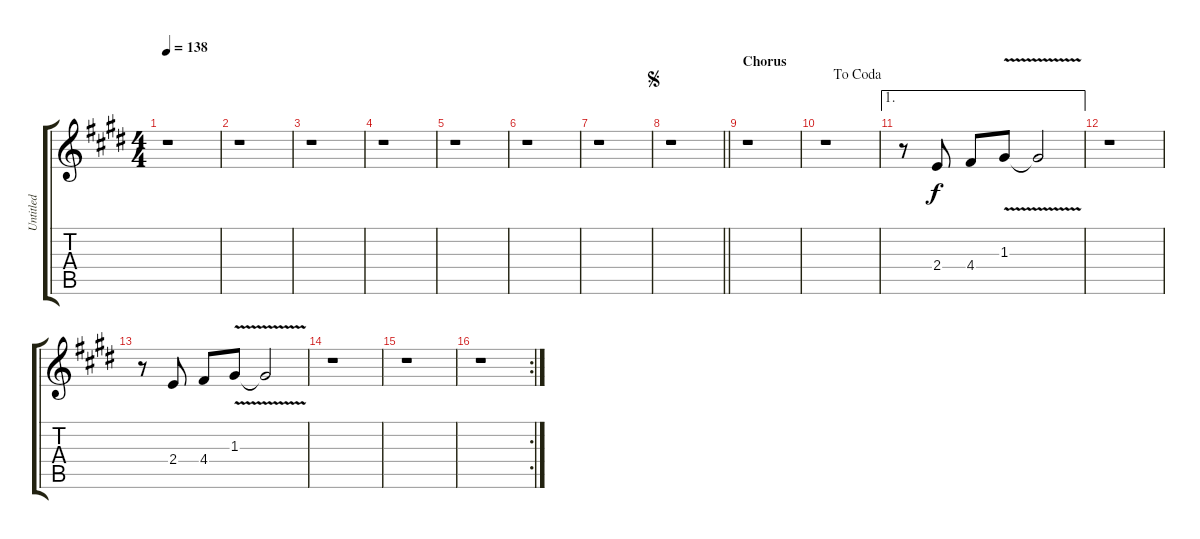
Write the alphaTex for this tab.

\track ("Untitled" "Untitled") {instrument overdrivenguitar}
\staff {score tabs}
\tuning (E4 B3 G3 D3 A2 E2) {hide}
\ts (4 4)
\tempo 138
\clef g2
\ks c#minor
r.1{dy f} |
r.1 |
r.1 |
\ks e
r.1 |
\ks c#minor
r.1 |
r.1 |
\ks e
r.1 |
\jump segno
\barLineRight lightlight
\ks c#minor
r.1 |
\section ("" "Chorus")
r.1 |
\jump dacoda
r.1 |
\ae 1
\ks e
r.8 2.4.8 4.4.8 1.3{v}.8 1.3{v t}.2 |
\ks c#minor
r.1 |
r.8 2.4.8 4.4.8 1.3{v}.8 1.3{v t}.2 |
r.1 |
\ks e
r.1 |
\rc 2
\ks c#minor
r.1
